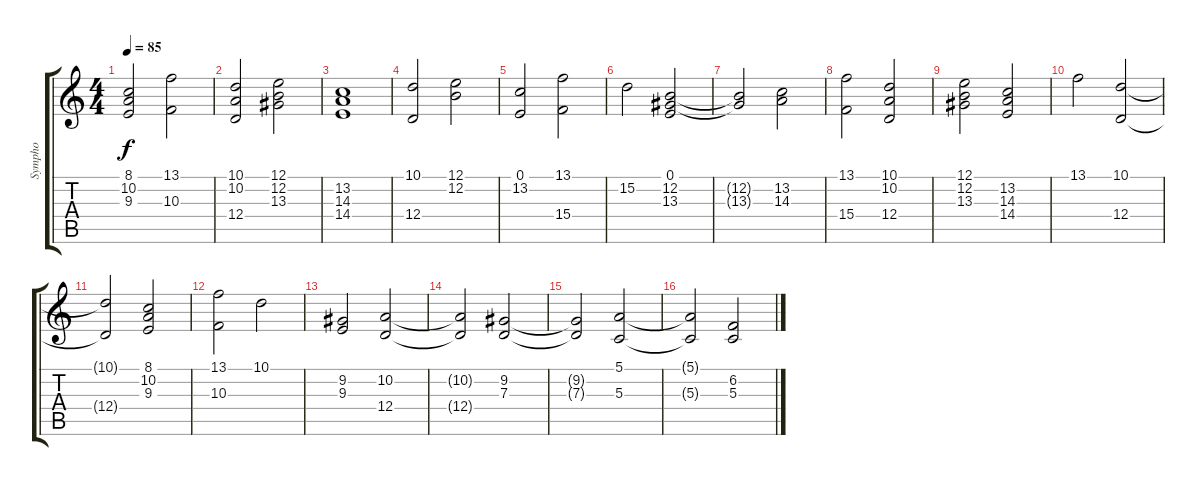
\track ("Sympho" "Sympho") {instrument stringensemble2}
\staff {score tabs}
\tuning (E4 B3 G3 D3 A2 E2) {hide}
\ts (4 4)
\tempo 85
\clef g2
\ks c
(8.1 10.2 9.3).2{dy f instrument stringensemble2} (13.1 10.3).2 |
(10.1 10.2 12.4).2 (12.1 12.2 13.3).2 |
(13.2 14.3 14.4).1 |
(10.1 12.4).2 (12.1 12.2).2 |
(0.1 13.2).2 (13.1 15.4).2 |
15.2.2 (0.1 12.2 13.3).2 |
(12.2{t} 13.3{t}).2 (13.2 14.3).2 |
(13.1 15.4).2 (10.1 10.2 12.4).2 |
(12.1 12.2 13.3).2 (13.2 14.3 14.4).2 |
13.1.2 (10.1 12.4).2 |
(10.1{t} 12.4{t}).2 (8.1 10.2 9.3).2 |
(13.1 10.3).2 10.1.2 |
(9.2 9.3).2 (10.2 12.4).2 |
(10.2{t} 12.4{t}).2 (9.2 7.3).2 |
(9.2{t} 7.3{t}).2 (5.1 5.3).2 |
(5.1{t} 5.3{t}).2 (6.2 5.3).2
